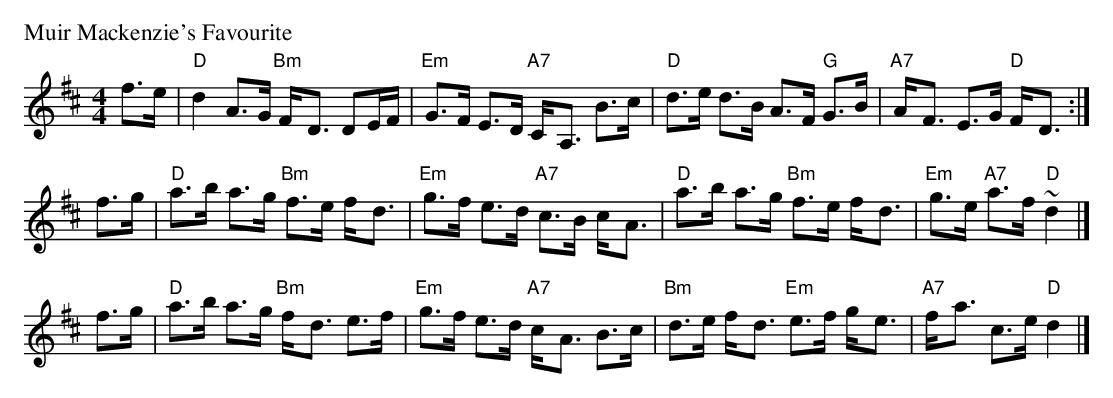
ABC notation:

X:1
P: Muir Mackenzie's Favourite
M: 4/4
L: 1/8
K: D
f>e \
| "D"d2 A>G "Bm"F-<D DE/F/ | "Em"G>F E>D "A7"C-<A, B>c \
| "D"d>e d>B A>F "G"G>B | "A7"A-<F E>G "D"F-<D :|
f>g \
| "D"a>b a>g "Bm"f>e f-<d | "Em"g>f e>d "A7"c>B c-<A \
| "D"a>b a>g "Bm"f>e f-<d | "Em"g>e "A7"a>f "D"~d2 |]
f>g \
| "D"a>b a>g "Bm"f-<d e>f | "Em"g>f e>d "A7"c-<A B>c \
| "Bm"d>e f-<d "Em"e>f g-<e | "A7"f-<a c>e "D"d2 |]
